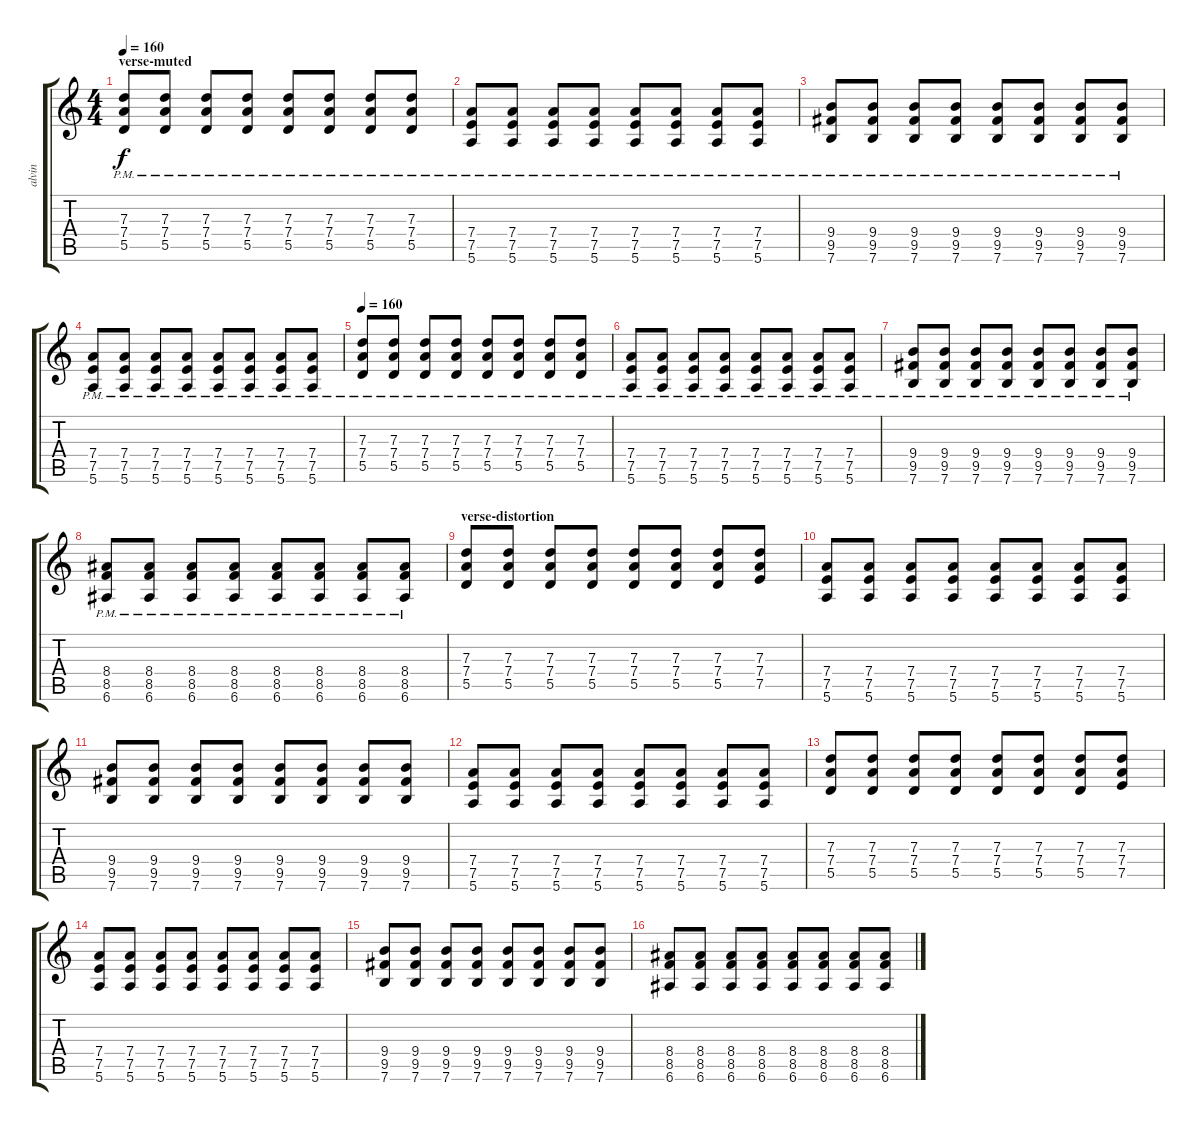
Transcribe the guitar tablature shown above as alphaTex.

\track ("alvin" "alvin") {instrument distortionguitar}
\staff {score tabs}
\tuning (E4 B3 G3 D3 A2 E2) {hide}
\ts (4 4)
\section ("" "verse-muted")
\tempo 160
\clef g2
\ks c
(7.3{pm} 7.4{pm} 5.5{pm}).8{dy f} (7.3{pm} 7.4{pm} 5.5{pm}).8 (7.3{pm} 7.4{pm} 5.5{pm}).8 (7.3{pm} 7.4{pm} 5.5{pm}).8 (7.3{pm} 7.4{pm} 5.5{pm}).8 (7.3{pm} 7.4{pm} 5.5{pm}).8 (7.3{pm} 7.4{pm} 5.5{pm}).8 (7.3{pm} 7.4{pm} 5.5{pm}).8 |
(7.4{pm} 7.5{pm} 5.6{pm}).8 (7.4{pm} 7.5{pm} 5.6{pm}).8 (7.4{pm} 7.5{pm} 5.6{pm}).8 (7.4{pm} 7.5{pm} 5.6{pm}).8 (7.4{pm} 7.5{pm} 5.6{pm}).8 (7.4{pm} 7.5{pm} 5.6{pm}).8 (7.4{pm} 7.5{pm} 5.6{pm}).8 (7.4{pm} 7.5{pm} 5.6{pm}).8 |
(9.4{pm} 9.5{pm} 7.6{pm}).8 (9.4{pm} 9.5{pm} 7.6{pm}).8 (9.4{pm} 9.5{pm} 7.6{pm}).8 (9.4{pm} 9.5{pm} 7.6{pm}).8 (9.4{pm} 9.5{pm} 7.6{pm}).8 (9.4{pm} 9.5{pm} 7.6{pm}).8 (9.4{pm} 9.5{pm} 7.6{pm}).8 (9.4{pm} 9.5{pm} 7.6{pm}).8 |
(7.4{pm} 7.5{pm} 5.6{pm}).8 (7.4{pm} 7.5{pm} 5.6{pm}).8 (7.4{pm} 7.5{pm} 5.6{pm}).8 (7.4{pm} 7.5{pm} 5.6{pm}).8 (7.4{pm} 7.5{pm} 5.6{pm}).8 (7.4{pm} 7.5{pm} 5.6{pm}).8 (7.4{pm} 7.5{pm} 5.6{pm}).8 (7.4{pm} 7.5{pm} 5.6{pm}).8 |
\tempo 160
(7.3{pm} 7.4{pm} 5.5{pm}).8 (7.3{pm} 7.4{pm} 5.5{pm}).8 (7.3{pm} 7.4{pm} 5.5{pm}).8 (7.3{pm} 7.4{pm} 5.5{pm}).8 (7.3{pm} 7.4{pm} 5.5{pm}).8 (7.3{pm} 7.4{pm} 5.5{pm}).8 (7.3{pm} 7.4{pm} 5.5{pm}).8 (7.3{pm} 7.4{pm} 5.5{pm}).8 |
(7.4{pm} 7.5{pm} 5.6{pm}).8 (7.4{pm} 7.5{pm} 5.6{pm}).8 (7.4{pm} 7.5{pm} 5.6{pm}).8 (7.4{pm} 7.5{pm} 5.6{pm}).8 (7.4{pm} 7.5{pm} 5.6{pm}).8 (7.4{pm} 7.5{pm} 5.6{pm}).8 (7.4{pm} 7.5{pm} 5.6{pm}).8 (7.4{pm} 7.5{pm} 5.6{pm}).8 |
(9.4{pm} 9.5{pm} 7.6{pm}).8 (9.4{pm} 9.5{pm} 7.6{pm}).8 (9.4{pm} 9.5{pm} 7.6{pm}).8 (9.4{pm} 9.5{pm} 7.6{pm}).8 (9.4{pm} 9.5{pm} 7.6{pm}).8 (9.4{pm} 9.5{pm} 7.6{pm}).8 (9.4{pm} 9.5{pm} 7.6{pm}).8 (9.4{pm} 9.5{pm} 7.6{pm}).8 |
(8.4{pm} 8.5{pm} 6.6{pm}).8 (8.4{pm} 8.5{pm} 6.6{pm}).8 (8.4{pm} 8.5{pm} 6.6{pm}).8 (8.4{pm} 8.5{pm} 6.6{pm}).8 (8.4{pm} 8.5{pm} 6.6{pm}).8 (8.4{pm} 8.5{pm} 6.6{pm}).8 (8.4{pm} 8.5{pm} 6.6{pm}).8 (8.4{pm} 8.5{pm} 6.6{pm}).8 |
\section ("" "verse-distortion")
(7.3 7.4 5.5).8 (7.3 7.4 5.5).8 (7.3 7.4 5.5).8 (7.3 7.4 5.5).8 (7.3 7.4 5.5).8 (7.3 7.4 5.5).8 (7.3 7.4 5.5).8 (7.3 7.4 7.5).8 |
(7.4 7.5 5.6).8 (7.4 7.5 5.6).8 (7.4 7.5 5.6).8 (7.4 7.5 5.6).8 (7.4 7.5 5.6).8 (7.4 7.5 5.6).8 (7.4 7.5 5.6).8 (7.4 7.5 5.6).8 |
(9.4 9.5 7.6).8 (9.4 9.5 7.6).8 (9.4 9.5 7.6).8 (9.4 9.5 7.6).8 (9.4 9.5 7.6).8 (9.4 9.5 7.6).8 (9.4 9.5 7.6).8 (9.4 9.5 7.6).8 |
(7.4 7.5 5.6).8 (7.4 7.5 5.6).8 (7.4 7.5 5.6).8 (7.4 7.5 5.6).8 (7.4 7.5 5.6).8 (7.4 7.5 5.6).8 (7.4 7.5 5.6).8 (7.4 7.5 5.6).8 |
(7.3 7.4 5.5).8 (7.3 7.4 5.5).8 (7.3 7.4 5.5).8 (7.3 7.4 5.5).8 (7.3 7.4 5.5).8 (7.3 7.4 5.5).8 (7.3 7.4 5.5).8 (7.3 7.4 7.5).8 |
(7.4 7.5 5.6).8 (7.4 7.5 5.6).8 (7.4 7.5 5.6).8 (7.4 7.5 5.6).8 (7.4 7.5 5.6).8 (7.4 7.5 5.6).8 (7.4 7.5 5.6).8 (7.4 7.5 5.6).8 |
(9.4 9.5 7.6).8 (9.4 9.5 7.6).8 (9.4 9.5 7.6).8 (9.4 9.5 7.6).8 (9.4 9.5 7.6).8 (9.4 9.5 7.6).8 (9.4 9.5 7.6).8 (9.4 9.5 7.6).8 |
(8.4 8.5 6.6).8 (8.4 8.5 6.6).8 (8.4 8.5 6.6).8 (8.4 8.5 6.6).8 (8.4 8.5 6.6).8 (8.4 8.5 6.6).8 (8.4 8.5 6.6).8 (8.4 8.5 6.6).8
